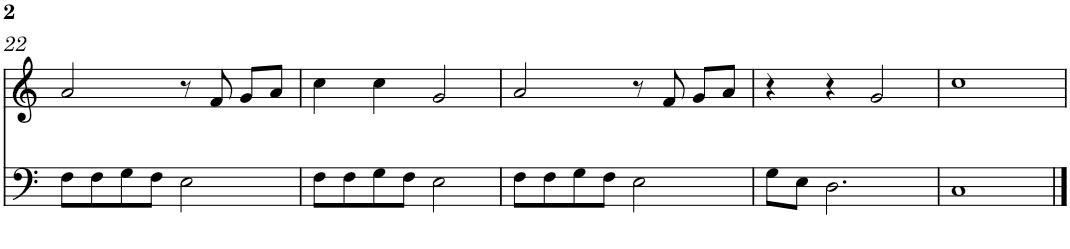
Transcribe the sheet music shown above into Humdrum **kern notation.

**kern	**kern
*part2	*part1
*staff2	*staff1
*I"Contrabaix	*I"Gralla
*I'Cb	*
!!LO:PB:g=z
*clefF4	*clefG2
*Trd7c12	*
*k[]	*k[]
*M4/4	*M4/4
=22	=22
8F\L	2a/
8F\	.
8G\	.
8F\J	.
2E\	8r
.	8f/
.	8g/L
.	8a/J
=23	=23
8F\L	4cc\
8F\	.
8G\	4cc\
8F\J	.
2E\	2g/
=24	=24
8F\L	2a/
8F\	.
8G\	.
8F\J	.
2E\	8r
.	8f/
.	8g/L
.	8a/J
=25	=25
8G\L	4r
8E\J	.
2.D\	4r
.	2g/
=26	=26
1C	1cc
=	=
*-	*-
